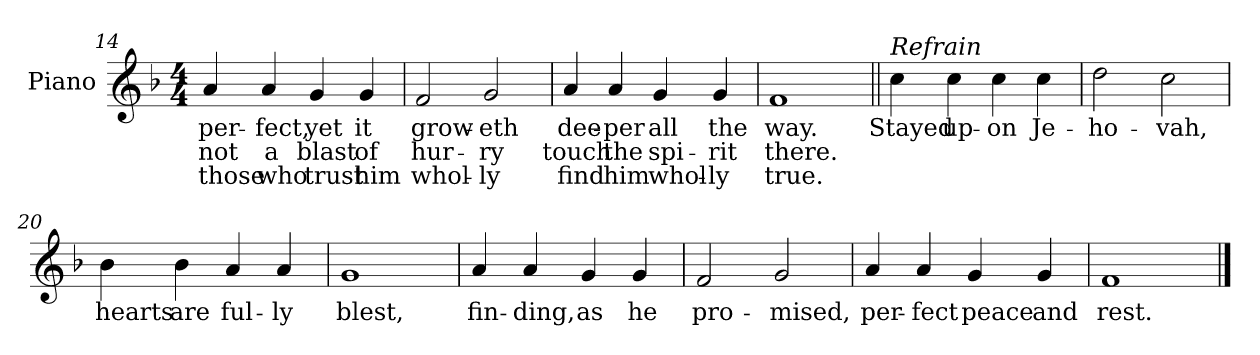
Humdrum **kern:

**kern	**text	**text	**text
*part1	*part1	*part1	*part1
*staff1	*staff1	*staff1	*staff1
*I"Piano	*	*	*
*I'Pno.	*	*	*
!!LO:LB:g=z
*clefG2	*	*	*
*k[b-]	*	*	*
*F:	*	*	*
*M4/4	*	*	*
=14	=14	=14	=14
!	!LO:LY:b:color=#000000	!LO:LY:b:color=#000000	!LO:LY:b:color=#000000
4ai/	per-	not	those
!	!LO:LY:b:color=#000000	!LO:LY:b:color=#000000	!LO:LY:b:color=#000000
4ai/	-fect,	a	who
!	!LO:LY:b:color=#000000	!LO:LY:b:color=#000000	!LO:LY:b:color=#000000
4gi/	yet	blast	trust
!	!LO:LY:b:color=#000000	!LO:LY:b:color=#000000	!LO:LY:b:color=#000000
4gi/	it	of	him
=15	=15	=15	=15
!	!LO:LY:b:color=#000000	!LO:LY:b:color=#000000	!LO:LY:b:color=#000000
2fi/	grow-	hur-	whol-
!	!LO:LY:b:color=#000000	!LO:LY:b:color=#000000	!LO:LY:b:color=#000000
2gi/	-eth	-ry	-ly
=16	=16	=16	=16
!	!LO:LY:b:color=#000000	!LO:LY:b:color=#000000	!LO:LY:b:color=#000000
4ai/	dee-	touch	find
!	!LO:LY:b:color=#000000	!LO:LY:b:color=#000000	!LO:LY:b:color=#000000
4ai/	-per	the	him
!	!LO:LY:b:color=#000000	!LO:LY:b:color=#000000	!LO:LY:b:color=#000000
4gi/	all	spi-	whol-
!	!LO:LY:b:color=#000000	!LO:LY:b:color=#000000	!LO:LY:b:color=#000000
4gi/	the	-rit	-ly
=17	=17	=17	=17
!	!LO:LY:b:color=#000000	!LO:LY:b:color=#000000	!LO:LY:b:color=#000000
1fi	way.	there.	true.
!!LO:LB:g=z
=18||	=18||	=18||	=18||
!LO:TX:a:i:t=Refrain	!	!	!
!	!LO:LY:b:color=#000000	!	!
4cci\	Stayed	.	.
!	!LO:LY:b:color=#000000	!	!
4cci\	up-	.	.
!	!LO:LY:b:color=#000000	!	!
4cci\	-on	.	.
!	!LO:LY:b:color=#000000	!	!
4cci\	Je-	.	.
=19	=19	=19	=19
!	!LO:LY:b:color=#000000	!	!
2ddi\	-ho-	.	.
!	!LO:LY:b:color=#000000	!	!
2cci\	-vah,	.	.
=20	=20	=20	=20
!	!LO:LY:b:color=#000000	!	!
4b-i\	hearts	.	.
!	!LO:LY:b:color=#000000	!	!
4b-i\	are	.	.
!	!LO:LY:b:color=#000000	!	!
4ai/	ful-	.	.
!	!LO:LY:b:color=#000000	!	!
4ai/	-ly	.	.
=21	=21	=21	=21
!	!LO:LY:b:color=#000000	!	!
1gi	blest,	.	.
!!LO:LB:g=z
=22	=22	=22	=22
!	!LO:LY:b:color=#000000	!	!
4ai/	fin-	.	.
!	!LO:LY:b:color=#000000	!	!
4ai/	-ding,	.	.
!	!LO:LY:b:color=#000000	!	!
4gi/	as	.	.
!	!LO:LY:b:color=#000000	!	!
4gi/	he	.	.
=23	=23	=23	=23
!	!LO:LY:b:color=#000000	!	!
2fi/	pro-	.	.
!	!LO:LY:b:color=#000000	!	!
2gi/	-mised,	.	.
=24	=24	=24	=24
!	!LO:LY:b:color=#000000	!	!
4ai/	per-	.	.
!	!LO:LY:b:color=#000000	!	!
4ai/	-fect	.	.
!	!LO:LY:b:color=#000000	!	!
4gi/	peace	.	.
!	!LO:LY:b:color=#000000	!	!
4gi/	and	.	.
=25	=25	=25	=25
!	!LO:LY:b:color=#000000	!	!
1fi	rest.	.	.
==	==	==	==
*-	*-	*-	*-
